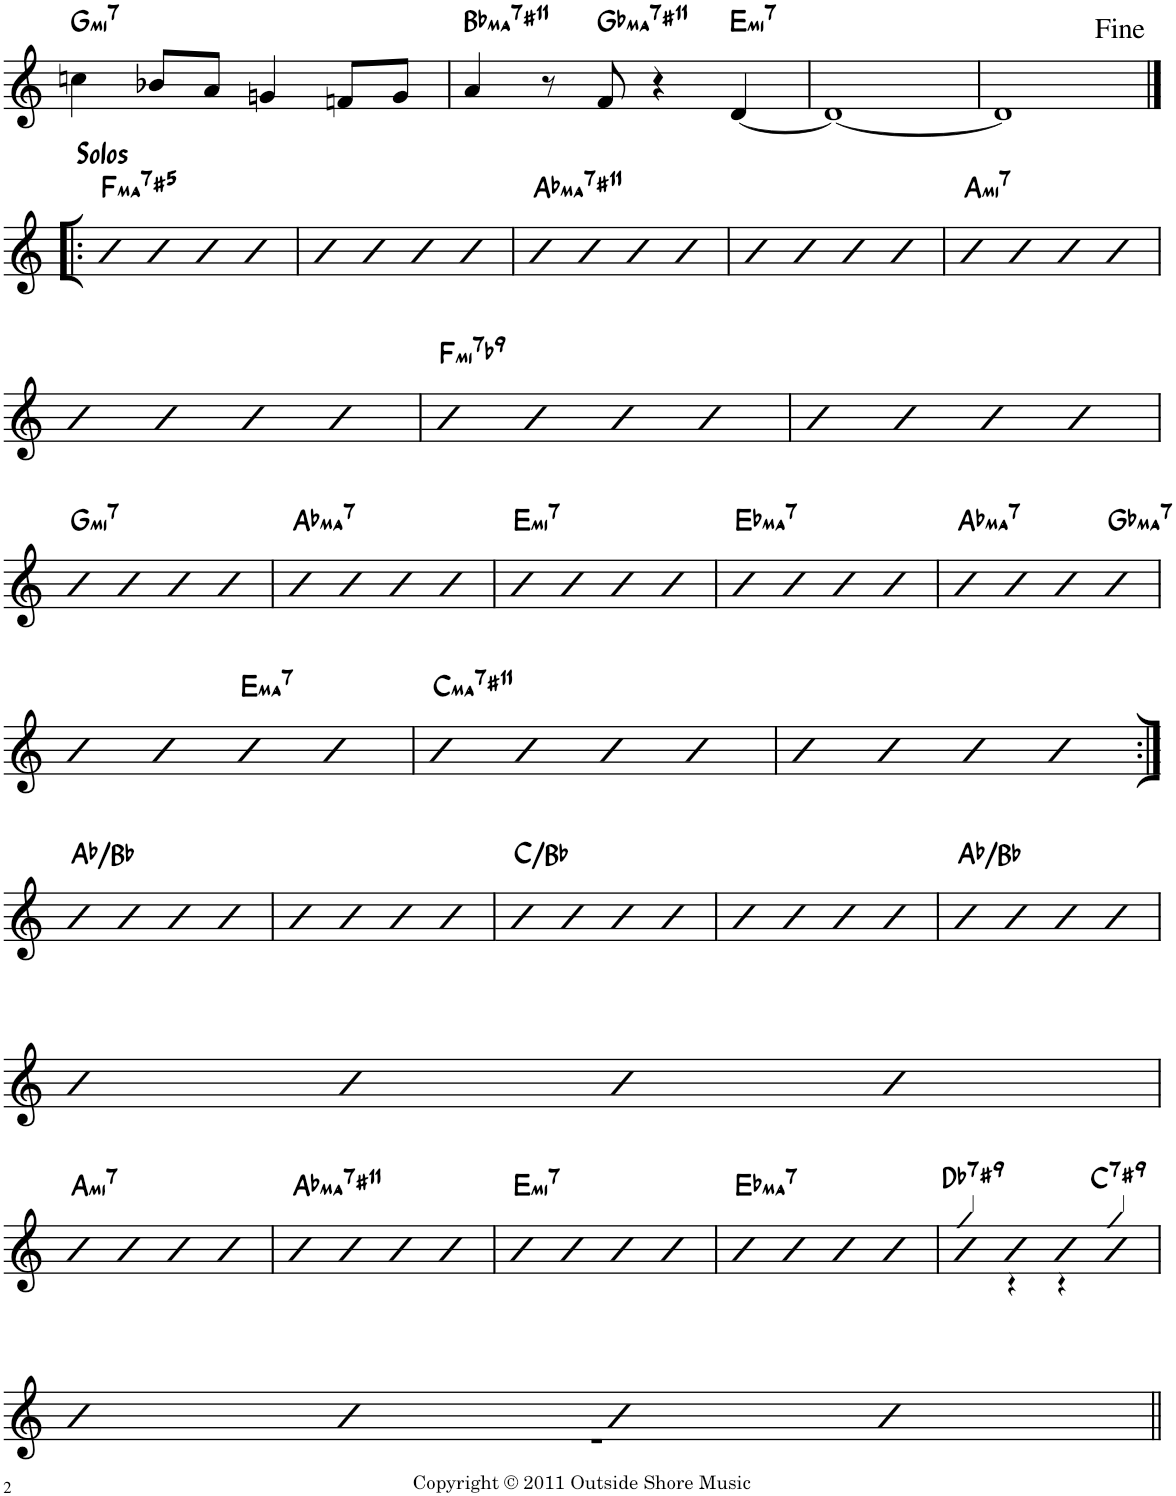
**kern	**harte
*part1	*part1
*staff1	*
*I"Piano	*
*I'Pno	*
!!LO:PB:g=z
*clefG2	*
*k[]	*
*M4/4	*
=34	=34
!	!LO:H:kt=mi7
4ccn\	G:min7
8b-X/L	.
8a/J	.
4gn/	.
8fn/L	.
8g/J	.
=35	=35
!	!LO:H:kt=ma7
4a/	Bb:maj7(#11)
8r	.
!	!LO:H:kt=ma7
8f/	Gb:maj7(#11)
4r	.
!	!LO:H:kt=mi7
[4d/	E:min7
=36	=36
1d_	.
=37	=37
1d]	.
!!LO:LB:g=z
=38|!:	=38|!:
!LO:TX:a:B:t=Solos	!LO:H:kt=ma7
4b	F:(3,#5,7)
4b	.
4b	.
4b	.
=39	=39
4b	.
4b	.
4b	.
4b	.
=40	=40
!	!LO:H:kt=ma7
4b	Ab:maj7(#11)
4b	.
4b	.
4b	.
=41	=41
4b	.
4b	.
4b	.
4b	.
=42	=42
!	!LO:H:kt=mi7
4b	A:min7
4b	.
4b	.
4b	.
!!LO:LB:g=z
=43	=43
4b	.
4b	.
4b	.
4b	.
=44	=44
!	!LO:H:kt=mi7
4b	F:min7(b9)
4b	.
4b	.
4b	.
=45	=45
4b	.
4b	.
4b	.
4b	.
!!LO:LB:g=z
=46	=46
!	!LO:H:kt=mi7
4b	G:min7
4b	.
4b	.
4b	.
=47	=47
!	!LO:H:kt=ma7
4b	Ab:maj7
4b	.
4b	.
4b	.
=48	=48
!	!LO:H:kt=mi7
4b	E:min7
4b	.
4b	.
4b	.
=49	=49
!	!LO:H:kt=ma7
4b	Eb:maj7
4b	.
4b	.
4b	.
=50	=50
!	!LO:H:kt=ma7
4b	Ab:maj7
4b	.
4b	.
!	!LO:H:kt=ma7
4b	Gb:maj7
!!LO:LB:g=z
=51	=51
4b	.
4b	.
!	!LO:H:kt=ma7
4b	E:maj7
4b	.
=52	=52
!	!LO:H:kt=ma7
4b	C:maj7(#11)
4b	.
4b	.
4b	.
=53	=53
4b	.
4b	.
4b	.
4b	.
!!LO:LB:g=z
=54:|!	=54:|!
4b	Ab:maj/2
4b	.
4b	.
4b	.
=55	=55
4b	.
4b	.
4b	.
4b	.
=56	=56
4b	C:maj/b7
4b	.
4b	.
4b	.
=57	=57
4b	.
4b	.
4b	.
4b	.
=58	=58
4b	Ab:maj/2
4b	.
4b	.
4b	.
!!LO:LB:g=z
=59	=59
4b	.
4b	.
4b	.
4b	.
!!LO:LB:g=z
=60	=60
!	!LO:H:kt=mi7
4b	A:min7
4b	.
4b	.
4b	.
=61	=61
!	!LO:H:kt=ma7
4b	Ab:maj7(#11)
4b	.
4b	.
4b	.
=62	=62
!	!LO:H:kt=mi7
4b	E:min7
4b	.
4b	.
4b	.
=63	=63
!	!LO:H:kt=ma7
4b	Eb:maj7
4b	.
4b	.
4b	.
=64	=64
*^	*
!	!	!LO:H:kt=7
4b	4gg!/	Db:7(#9)
4b	4r	.
4b	4r	.
!	!	!LO:H:kt=7
4b	4gg!/	C:7(#9)
!!LO:LB:g=z	!!
=65	=65	=65
4b	1r	.
4b	.	.
4b	.	.
4b	.	.
*v	*v	*
=||	=||
*-	*-
